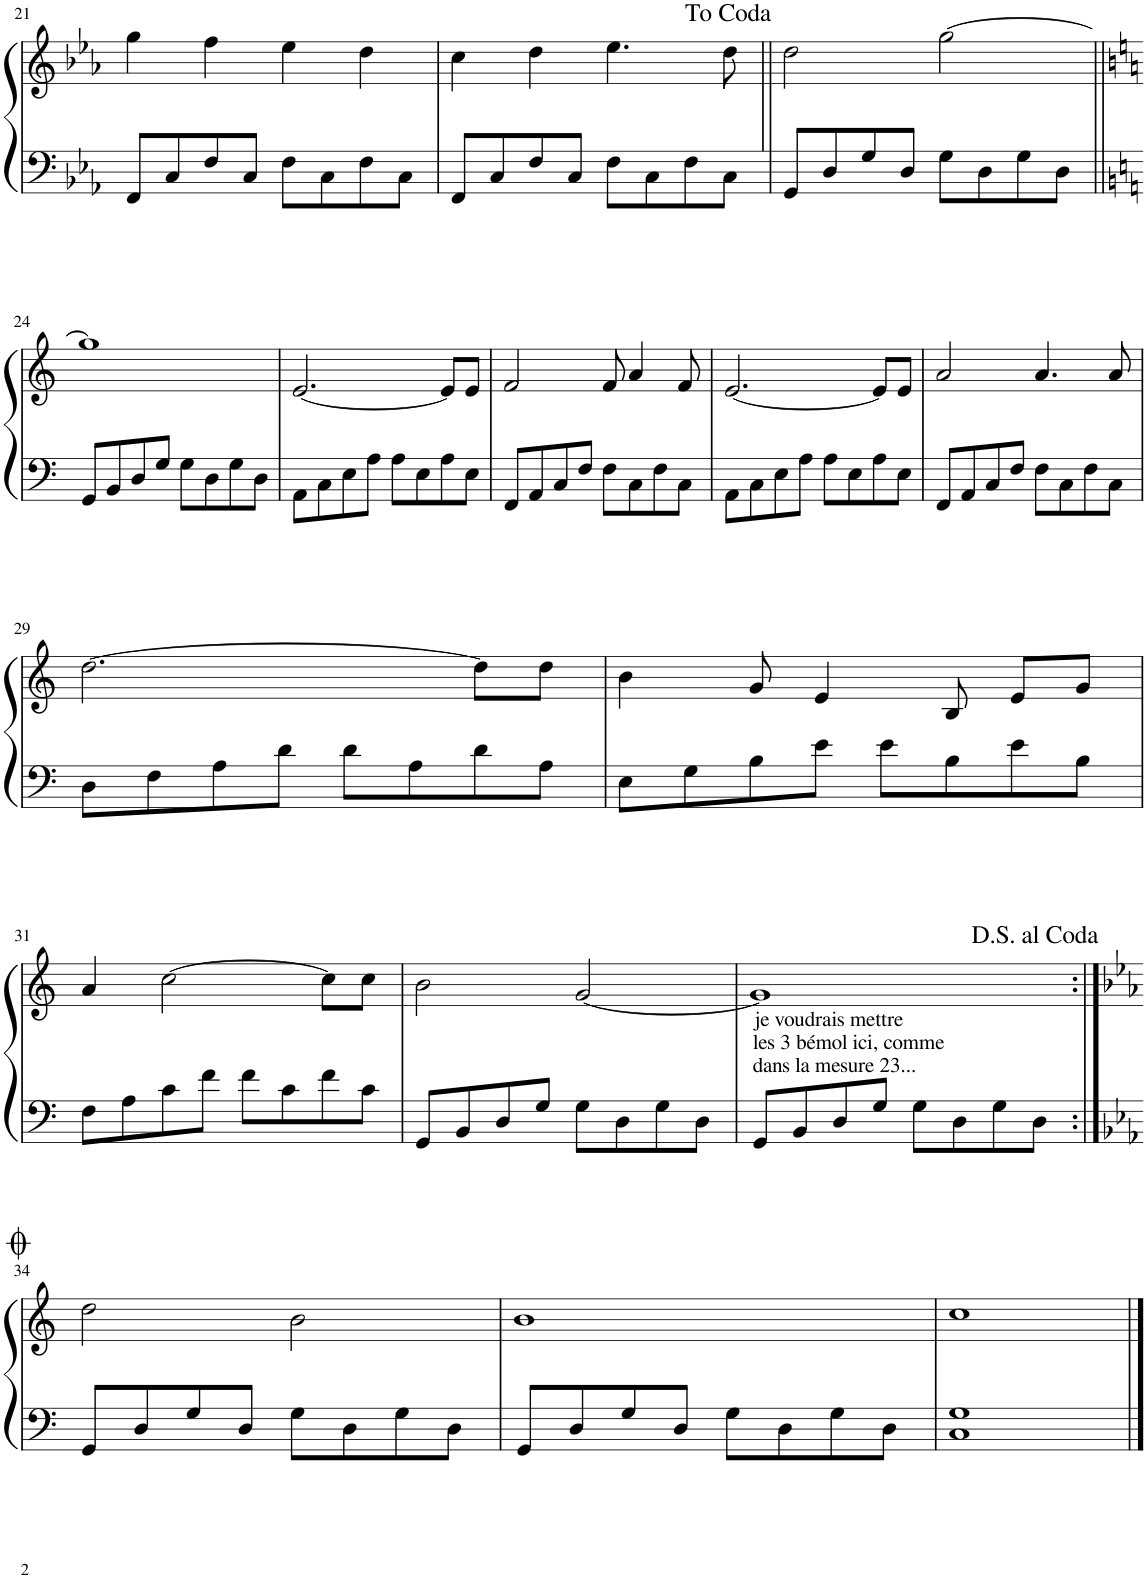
**kern	**kern
*part1	*part1
*staff2	*staff1
*I"Piano	*
*I'Pno	*
!!LO:PB:g=z
*clefF4	*clefG2
*k[b-e-a-]	*k[b-e-a-]
*M4/4	*M4/4
=21	=21
8FF/L	4gg\
8C/	.
8F/	4ff\
8C/J	.
8F\L	4ee-\
8C\	.
8F\	4dd\
8C\J	.
=22	=22
8FF/L	4cc\
8C/	.
8F/	4dd\
8C/J	.
8F\L	4.ee-\
8C\	.
8F\	.
8C\J	8dd\
=23||	=23||
8GG/L	2dd\
8D/	.
8G/	.
8D/J	.
8G\L	[2gg\
8D\	.
8G\	.
8D\J	.
!!LO:LB:g=z
=24||	=24||
*k[]	*k[]
8GG/L	1gg]
8BB/	.
8D/	.
8G/J	.
8G\L	.
8D\	.
8G\	.
8D\J	.
=25	=25
8AA\L	[2.e/
8C\	.
8E\	.
8A\J	.
8A\L	.
8E\	.
8A\	8e/L]
8E\J	8e/J
=26	=26
8FF/L	2f/
8AA/	.
8C/	.
8F/J	.
8F\L	8f/
8C\	4a/
8F\	.
8C\J	8f/
=27	=27
8AA\L	[2.e/
8C\	.
8E\	.
8A\J	.
8A\L	.
8E\	.
8A\	8e/L]
8E\J	8e/J
=28	=28
8FF/L	2a/
8AA/	.
8C/	.
8F/J	.
8F\L	4.a/
8C\	.
8F\	.
8C\J	8a/
!!LO:LB:g=z
=29	=29
8D\L	[2.dd\
8F\	.
8A\	.
8d\J	.
8d\L	.
8A\	.
8d\	8dd\L]
8A\J	8dd\J
=30	=30
8E\L	4b\
8G\	.
8B\	8g/
8e\J	4e/
8e\L	.
8B\	8B/
8e\	8e/L
8B\J	8g/J
!!LO:LB:g=z
=31	=31
8F\L	4a/
8A\	.
8c\	[2cc\
8f\J	.
8f\L	.
8c\	.
8f\	8cc\L]
8c\J	8cc\J
=32	=32
8GG/L	2b\
8BB/	.
8D/	.
8G/J	.
8G\L	[2g/
8D\	.
8G\	.
8D\J	.
=33	=33
!LO:TX:a:t=je voudrais mettre	!
!LO:TX:a:t=les 3 bémol ici, comme	!
!LO:TX:a:t=dans la mesure 23...	!
8GG/L	1g]
8BB/	.
8D/	.
8G/J	.
8G\L	.
8D\	.
8G\	.
8D\J	.
!!LO:LB:g=z
=34:|!	=34:|!
*k[b-e-a-]	*k[b-e-a-]
8GG/L	2dd\
8D/	.
8G/	.
8D/J	.
8G\L	2bn\
8D\	.
8G\	.
8D\J	.
=35	=35
8GG/L	1bn
8D/	.
8G/	.
8D/J	.
8G\L	.
8D\	.
8G\	.
8D\J	.
=36	=36
1C 1G	1cc
==	==
*-	*-
